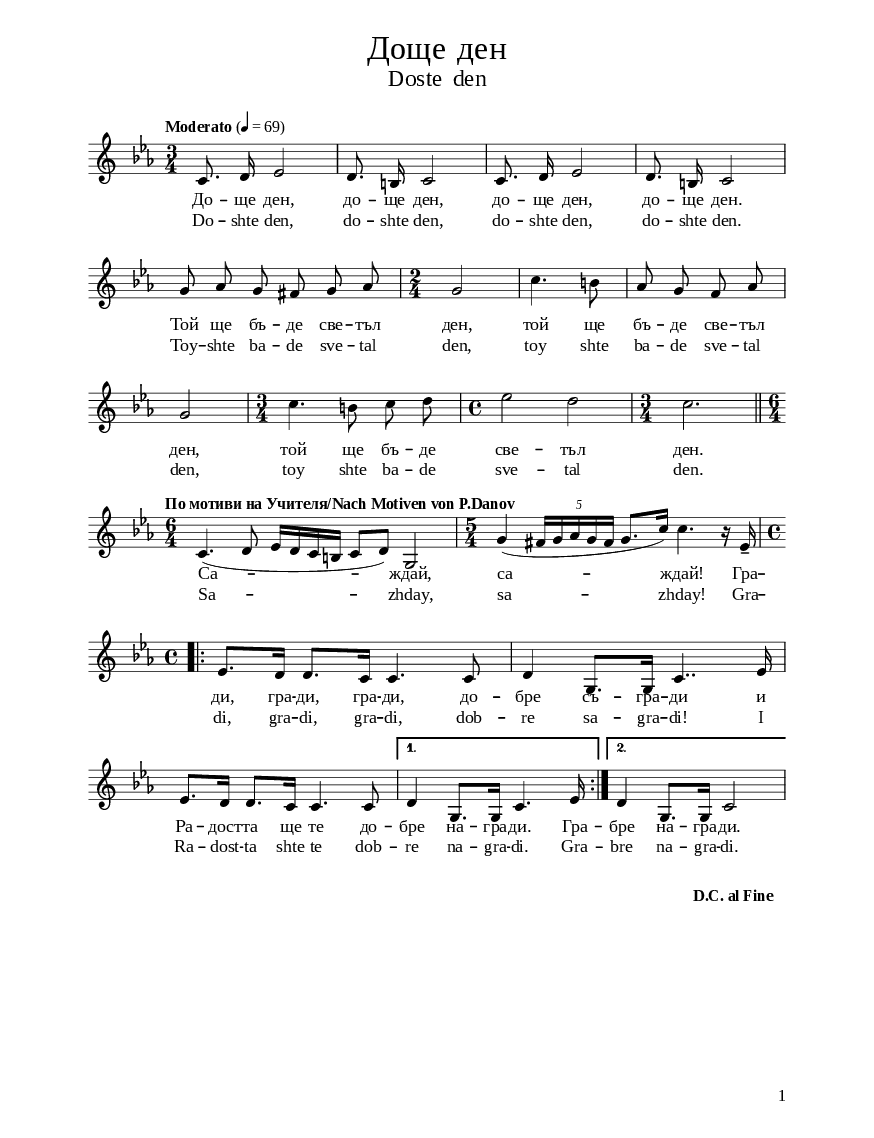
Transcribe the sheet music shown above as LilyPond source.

\version "2.20.0"

\paper {
  #(set-paper-size "a5")
}

\bookpart {
  \paper {
    print-all-headers = ##t
    print-page-number = ##t
    print-first-page-number = ##t

    % put page numbers on the bottom
    oddHeaderMarkup = \markup ""
    evenHeaderMarkup = \markup ""
    oddFooterMarkup = \markup
    \fill-line {
      ""
      \on-the-fly #print-page-number-check-first \fromproperty #'page:page-number-string
    }
    evenFooterMarkup = \markup
    \fill-line {
      \on-the-fly #print-page-number-check-first \fromproperty #'page:page-number-string
      ""
    }

    left-margin = 1.5\cm
    right-margin = 1.5\cm
    top-margin = 1.6\cm
    bottom-margin = 1.2\cm
    ragged-bottom = ##t % do not spread the staves to fill the whole vertical space

    % change lyrics and titles font (affects notes also)
    fonts =
    #(make-pango-font-tree
      "Times New Roman"
      "DejaVu Sans"
      "DejaVu Sans Mono"
      (/ (* staff-height pt) 3.6))

    % change distance between staves
    system-system-spacing =
    #'((basic-distance . 12)
       (minimum-distance . 6)
       (padding . 1)
       (stretchability . 12))
  }

  \header {
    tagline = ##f
  }

  \score{
    \layout {
      indent = 0.0\cm % remove first line indentation
      %ragged-last = ##t % do not spread last line to fill the whole space
      \context {
        \Score
        \omit BarNumber %remove bar numbers
      } % context

      \context {
        % change staff size
        \Staff
        fontSize = #+0 % affects notes size only
        \override StaffSymbol #'staff-space = #(magstep -3)
        \override StaffSymbol #'thickness = #0.5
        \override BarLine #'hair-thickness = #1
        %\override StaffSymbol #'ledger-line-thickness = #'(0 . 0)
      }

      \context {
        % adjust space between staff and lyrics and between the two lyric lines
        \Lyrics
        \override VerticalAxisGroup.nonstaff-relatedstaff-spacing = #'((basic-distance . 4.5))
        \override VerticalAxisGroup.nonstaff-nonstaff-spacing = #'((minimum-distance . 2))
      }
    } % layout

    \new Voice \absolute {
      \clef treble
      \key c \minor
      \time 3/4
      \tempo \markup {
        % make tempo note smaller
        \concat {
          "Moderato " \normal-text { "(" }
          \teeny \general-align #Y #DOWN \note #"4" #0.8
          \normal-text { " = 69)" }
        }
      }

      \autoBeamOff


      c'8. d'16 es'2 | d'8. b16 c'2 | c'8. d'16 es'2 |  d'8. b16 c'2 \break |

      g'8 as'8 g'8 fis'8 g'8 as'8 | \time 2/4  g'2 | c''4. b'8 | as'8 g'8 f'8 as'8 \break |


      g'2 | \time 3/4  c''4. b'8 c''8 d''8 | \time 4/4  es''2 d''2 | \time 3/4  | c''2. \bar "||" \break |


      \autoBeamOn

      \time 6/4  \tempo \markup {
        % make tempo note smaller
        \concat {
          "По мотиви на Учителя/Nach Motiven von P.Danov"
        }
      } c'4. ( d'8 es'16 d'16 c'16 b16 c'8 d'8 ) g2 | \time 5/4  g'4 ( \once \override TupletBracket #'stencil = ##f
      \times 4/5  {
        fis'16 g'16 as'16 g'16 fis'16
      } g'8. c''16 ) c''4. r16 es'16 -- \break |


      \time 4/4  \repeat volta 2 {
        es'8. d'16 d'8. c'16 c'4. c'8 | d'4 g8. g16 c'4.. es'16 \break |

        es'8. d'16 d'8. c'16 c'4. c'8
      }  \alternative { { | d'4 g8. g16 c'4. es'16 |} { d'4 g8. g16 c'2 } }

    }

    \addlyrics {
      До  --  ще
      ден,   до  --  ще   ден,   до  --  ще   ден,   до  --  ще   ден.
      Той   ще   бъ  --  де   све  --  тъл   ден,   той   ще   бъ  --
      де   све  --  тъл   ден,   той   ще   бъ  --  де   све  --  тъл
      ден.   Са  --  ждай,   са  --  ждай!   Гра  --  ди,   гра  --  ди,
      гра  --  ди,   до  --  бре   съ  --  гра  --  ди   и   Ра  --
      дост  --  та   ще   те   до  --  бре   на  --  гра  --  ди.   Гра
      --  бре   на  --  гра  --  ди.
    }
    \addlyrics {
      Do -- shte  den,
      do -- shte  den,  do -- shte  den,  do -- shte  den.  Toy -- shte ba
      -- de sve -- tal  den,  toy shte ba -- de sve -- tal  den,  toy shte
      ba -- de sve -- tal  den.  Sa --  zhday,  sa --  zhday!  Gra --
      di,  gra --  di,  gra --  di,  dob -- re sa -- gra --  di!  I Ra --
      dost -- ta shte te dob -- re na -- gra --  di.  Gra -- bre na -- gra
      --  di.
    }

    \header {
      title = \markup \column \normal-text \fontsize #2.5 {
        \center-align
        \line { Доще ден }
        \vspace #-0.6
        \center-align
        \line \fontsize #-3 { Doste den }
        \vspace #-0.8
        \center-align
        \line \fontsize #-3 { " " }
      }
    }

    \midi{}

  } % score

  \markup \halign #-16.1 \raise #2.8 \override #'(baseline-skip . 2) {
    \column  \right-align {
      \line{" "}
      
      \line  {
        \bold  { "D.C. al Fine" }
      }
    }
  }

 
\pageBreak


  % include foreign translation(s) of the song
  \version "2.20.0"

\markup \fill-line { \fontsize #6 "Ein Tag wird kommen" }
\markup \null
\markup \null
\markup \fontsize #+2.5 {
  \hspace #10
  \override #'(baseline-skip . 2)

  \column {
    \line { " " }



    \line { " "Ein Tag wird kommen, ein Tag wird kommen,}

    \line { " "ein Tag wird kommen, ein Tag wird kommen.}

    \line { " "Er wird ein heller Tag sein,}

    \line { " "er wird ein heller Tag sein,}

    \line { " "er wird ein heller Tag sein.}
    \line { " "Säe, säe!}

    \line { " "Erbaue, erbaue, erbaue }

    \line { " "erbaue das Gute!}

    \line { " "Und die Freude wird dich gut belohnen.}
  }
}


} % bookpart
